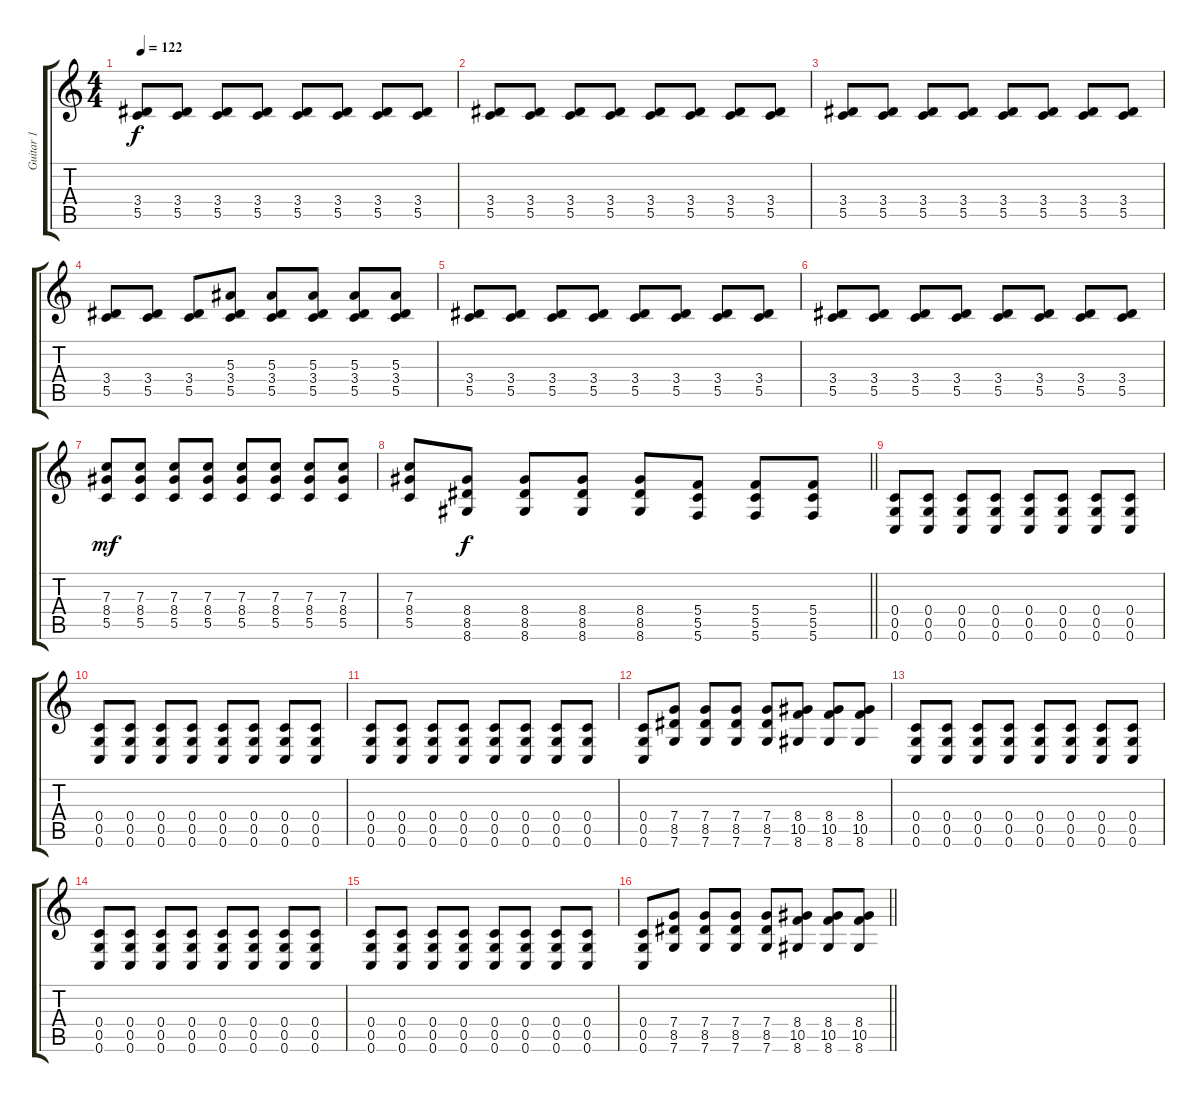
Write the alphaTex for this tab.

\track ("Guitar 1" "Guitar 1") {instrument distortionguitar}
\staff {score tabs}
\tuning (D4 A3 F3 C3 G2 C2) {hide}
\ts (4 4)
\tempo 122
\clef g2
\ks c
(3.4 5.5).8{dy f} (3.4 5.5).8 (3.4 5.5).8 (3.4 5.5).8 (3.4 5.5).8 (3.4 5.5).8 (3.4 5.5).8 (3.4 5.5).8 |
(3.4 5.5).8 (3.4 5.5).8 (3.4 5.5).8 (3.4 5.5).8 (3.4 5.5).8 (3.4 5.5).8 (3.4 5.5).8 (3.4 5.5).8 |
(3.4 5.5).8 (3.4 5.5).8 (3.4 5.5).8 (3.4 5.5).8 (3.4 5.5).8 (3.4 5.5).8 (3.4 5.5).8 (3.4 5.5).8 |
(3.4 5.5).8 (3.4 5.5).8 (3.4 5.5).8 (5.3 3.4 5.5).8 (5.3 3.4 5.5).8 (5.3 3.4 5.5).8 (5.3 3.4 5.5).8 (5.3 3.4 5.5).8 |
(3.4 5.5).8 (3.4 5.5).8 (3.4 5.5).8 (3.4 5.5).8 (3.4 5.5).8 (3.4 5.5).8 (3.4 5.5).8 (3.4 5.5).8 |
(3.4 5.5).8 (3.4 5.5).8 (3.4 5.5).8 (3.4 5.5).8 (3.4 5.5).8 (3.4 5.5).8 (3.4 5.5).8 (3.4 5.5).8 |
(7.3 8.4 5.5).8{dy mf} (7.3 8.4 5.5).8 (7.3 8.4 5.5).8 (7.3 8.4 5.5).8 (7.3 8.4 5.5).8 (7.3 8.4 5.5).8 (7.3 8.4 5.5).8 (7.3 8.4 5.5).8 |
\barLineRight lightlight
(7.3 8.4 5.5).8 (8.4 8.5 8.6).8{dy f volume 13 instrument distortionguitar} (8.4 8.5 8.6).8 (8.4 8.5 8.6).8 (8.4 8.5 8.6).8 (5.4 5.5 5.6).8 (5.4 5.5 5.6).8 (5.4 5.5 5.6).8 |
(0.4 0.5 0.6).8 (0.4 0.5 0.6).8 (0.4 0.5 0.6).8 (0.4 0.5 0.6).8 (0.4 0.5 0.6).8 (0.4 0.5 0.6).8 (0.4 0.5 0.6).8 (0.4 0.5 0.6).8 |
(0.4 0.5 0.6).8 (0.4 0.5 0.6).8 (0.4 0.5 0.6).8 (0.4 0.5 0.6).8 (0.4 0.5 0.6).8 (0.4 0.5 0.6).8 (0.4 0.5 0.6).8 (0.4 0.5 0.6).8 |
(0.4 0.5 0.6).8 (0.4 0.5 0.6).8 (0.4 0.5 0.6).8 (0.4 0.5 0.6).8 (0.4 0.5 0.6).8 (0.4 0.5 0.6).8 (0.4 0.5 0.6).8 (0.4 0.5 0.6).8 |
(0.4 0.5 0.6).8 (7.4 8.5 7.6).8 (7.4 8.5 7.6).8 (7.4 8.5 7.6).8 (7.4 8.5 7.6).8 (8.4 10.5 8.6).8 (8.4 10.5 8.6).8 (8.4 10.5 8.6).8 |
(0.4 0.5 0.6).8 (0.4 0.5 0.6).8 (0.4 0.5 0.6).8 (0.4 0.5 0.6).8 (0.4 0.5 0.6).8 (0.4 0.5 0.6).8 (0.4 0.5 0.6).8 (0.4 0.5 0.6).8 |
(0.4 0.5 0.6).8 (0.4 0.5 0.6).8 (0.4 0.5 0.6).8 (0.4 0.5 0.6).8 (0.4 0.5 0.6).8 (0.4 0.5 0.6).8 (0.4 0.5 0.6).8 (0.4 0.5 0.6).8 |
(0.4 0.5 0.6).8 (0.4 0.5 0.6).8 (0.4 0.5 0.6).8 (0.4 0.5 0.6).8 (0.4 0.5 0.6).8 (0.4 0.5 0.6).8 (0.4 0.5 0.6).8 (0.4 0.5 0.6).8 |
\barLineRight lightlight
(0.4 0.5 0.6).8 (7.4 8.5 7.6).8 (7.4 8.5 7.6).8 (7.4 8.5 7.6).8 (7.4 8.5 7.6).8 (8.4 10.5 8.6).8 (8.4 10.5 8.6).8 (8.4 10.5 8.6).8
